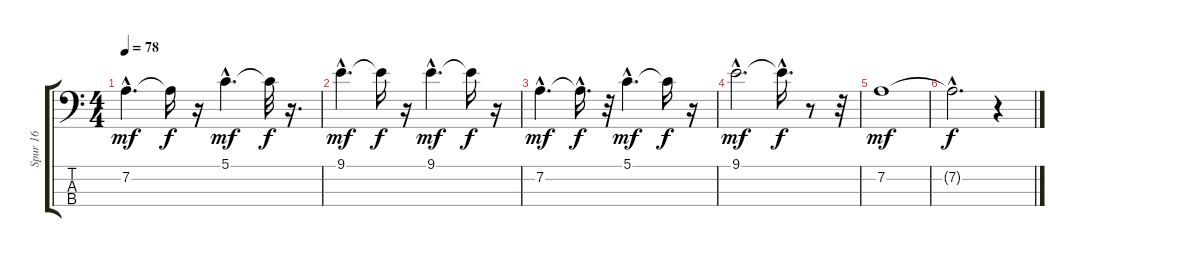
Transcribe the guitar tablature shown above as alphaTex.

\track ("Spur 16" "Spur 16") {instrument fretlessbass}
\staff {score tabs}
\tuning (G2 D2 A1 E1) {hide}
\ts (4 4)
\tempo 78
\clef f4
\ks c
7.2{hac}.4{d dy mf} 7.2{t}.16{dy f} r.16 5.1{hac}.4{d dy mf} 5.1{t}.32{dy f} r.16{d} |
9.1{hac}.4{d dy mf} 9.1{t}.16{dy f} r.16 9.1{hac}.4{d dy mf} 9.1{t}.16{dy f} r.16 |
7.2{hac}.4{d dy mf} 7.2{hac t}.16{d dy f} r.32 5.1{hac}.4{d dy mf} 5.1{t}.16{dy f} r.16 |
9.1{hac}.2{d dy mf} 9.1{hac t}.16{d dy f} r.8 r.32 |
7.2.1{dy mf} |
7.2{hac t}.2{d dy f} r.4
